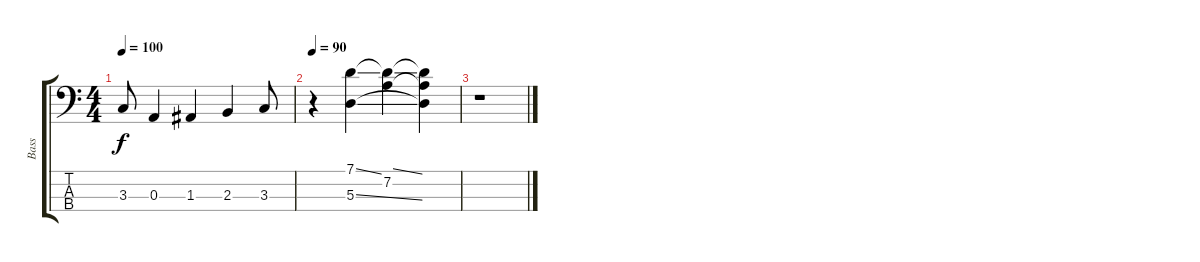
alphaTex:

\track ("Bass" "Bass") {instrument electricbasspick}
\staff {score tabs}
\tuning (G2 D2 A1 E1) {hide}
\ts (4 4)
\tempo 100
\clef f4
\ks c
3.3.8{dy f} 0.3.4 1.3.4 2.3.4 3.3.8 |
\tempo 90
r.4 (7.1{ss} 5.3{ss}).4 (7.1{ss t} 7.2{t}).4 (7.1{t} 7.2{t} 5.3{t}).4 |
r.1
